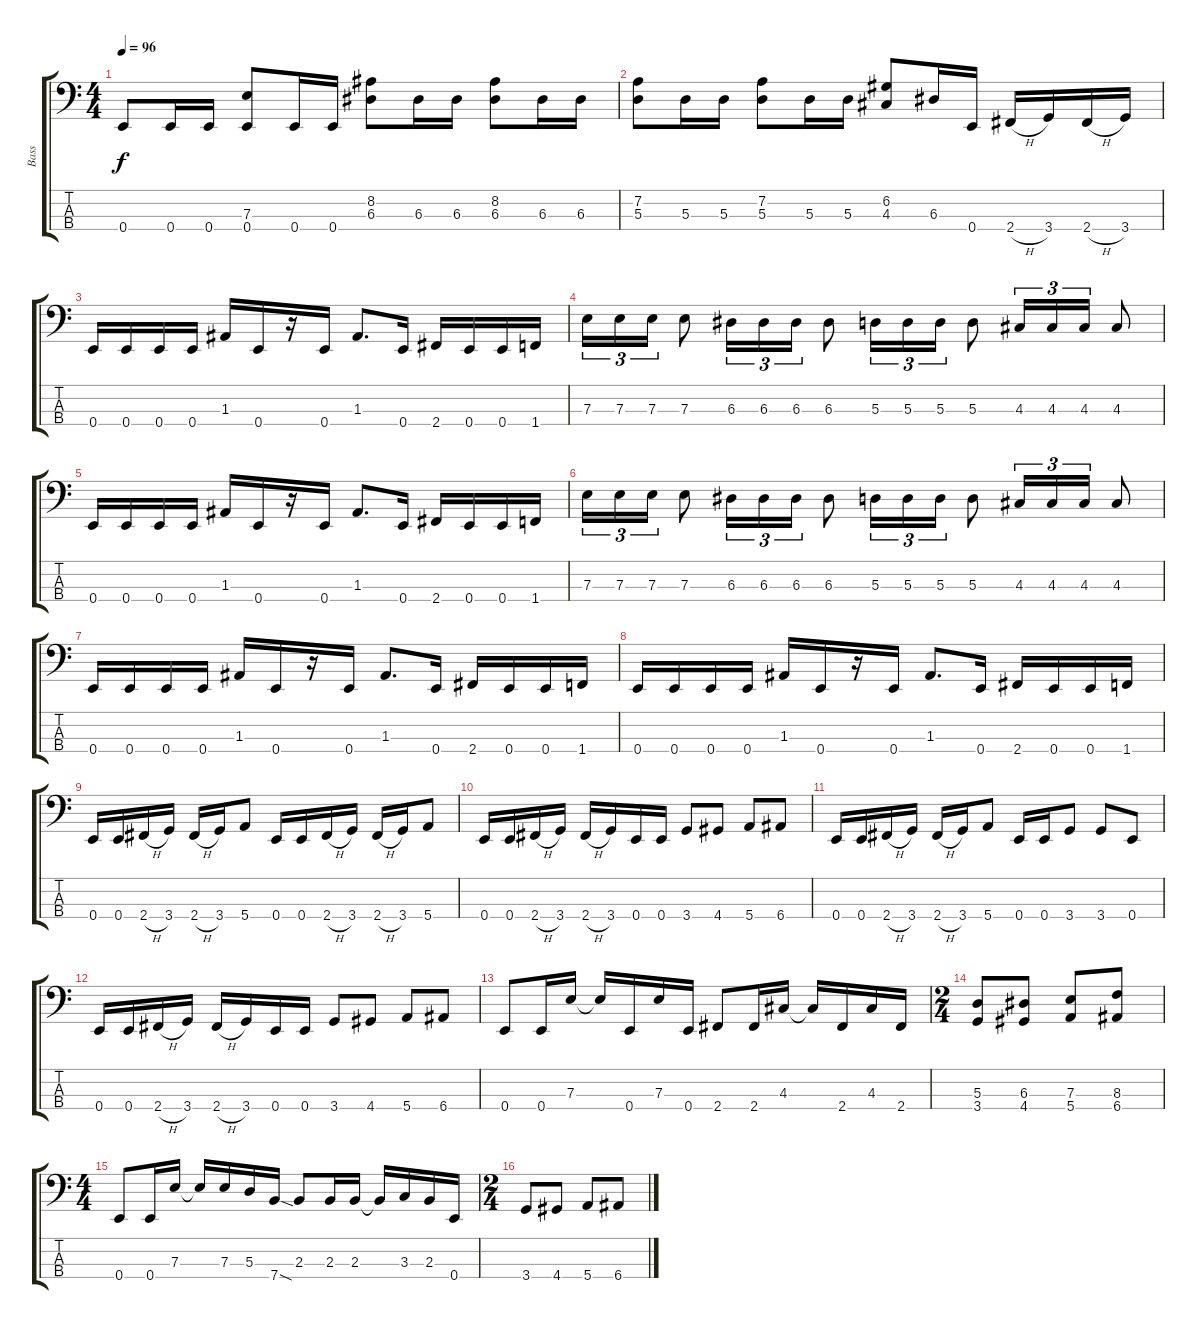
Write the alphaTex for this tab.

\track ("Bass" "Bass") {instrument electricbasspick}
\staff {score tabs}
\tuning (G2 D2 A1 E1) {hide}
\ts (4 4)
\tempo 96
\clef f4
\ks c
0.4.8{dy f} 0.4.16 0.4.16 (7.3 0.4).8 0.4.16 0.4.16 (8.2 6.3).8 6.3.16 6.3.16 (8.2 6.3).8 6.3.16 6.3.16 |
(7.2 5.3).8 5.3.16 5.3.16 (7.2 5.3).8 5.3.16 5.3.16 (6.2 4.3).8 6.3.16 0.4.16 2.4{h}.16 3.4.16 2.4{h}.16 3.4.16 |
0.4.16 0.4.16 0.4.16 0.4.16 1.3.16 0.4.16 r.16 0.4.16 1.3.8{d} 0.4.16 2.4.16 0.4.16 0.4.16 1.4.16 |
7.3.16{tu (3 2)} 7.3.16{tu (3 2)} 7.3.16{tu (3 2)} 7.3.8 6.3.16{tu (3 2)} 6.3.16{tu (3 2)} 6.3.16{tu (3 2)} 6.3.8 5.3.16{tu (3 2)} 5.3.16{tu (3 2)} 5.3.16{tu (3 2)} 5.3.8 4.3.16{tu (3 2)} 4.3.16{tu (3 2)} 4.3.16{tu (3 2)} 4.3.8 |
0.4.16 0.4.16 0.4.16 0.4.16 1.3.16 0.4.16 r.16 0.4.16 1.3.8{d} 0.4.16 2.4.16 0.4.16 0.4.16 1.4.16 |
7.3.16{tu (3 2)} 7.3.16{tu (3 2)} 7.3.16{tu (3 2)} 7.3.8 6.3.16{tu (3 2)} 6.3.16{tu (3 2)} 6.3.16{tu (3 2)} 6.3.8 5.3.16{tu (3 2)} 5.3.16{tu (3 2)} 5.3.16{tu (3 2)} 5.3.8 4.3.16{tu (3 2)} 4.3.16{tu (3 2)} 4.3.16{tu (3 2)} 4.3.8 |
0.4.16 0.4.16 0.4.16 0.4.16 1.3.16 0.4.16 r.16 0.4.16 1.3.8{d} 0.4.16 2.4.16 0.4.16 0.4.16 1.4.16 |
0.4.16 0.4.16 0.4.16 0.4.16 1.3.16 0.4.16 r.16 0.4.16 1.3.8{d} 0.4.16 2.4.16 0.4.16 0.4.16 1.4.16 |
0.4.16 0.4.16 2.4{h}.16 3.4.16 2.4{h}.16 3.4.16 5.4.8 0.4.16 0.4.16 2.4{h}.16 3.4.16 2.4{h}.16 3.4.16 5.4.8 |
0.4.16 0.4.16 2.4{h}.16 3.4.16 2.4{h}.16 3.4.16 0.4.16 0.4.16 3.4.8 4.4.8 5.4.8 6.4.8 |
0.4.16 0.4.16 2.4{h}.16 3.4.16 2.4{h}.16 3.4.16 5.4.8 0.4.16 0.4.16 3.4.8 3.4.8 0.4.8 |
0.4.16 0.4.16 2.4{h}.16 3.4.16 2.4{h}.16 3.4.16 0.4.16 0.4.16 3.4.8 4.4.8 5.4.8 6.4.8 |
0.4.8 0.4.16 7.3.16 7.3{t}.16 0.4.16 7.3.16 0.4.16 2.4.8 2.4.16 4.3.16 4.3{t}.16 2.4.16 4.3.16 2.4.16 |
\ts (2 4)
(5.3 3.4).8 (6.3 4.4).8 (7.3 5.4).8 (8.3 6.4).8 |
\ts (4 4)
0.4.8 0.4.16 7.3.16 7.3{t}.16 7.3.16 5.3.16 7.4{sod}.16 2.3.8 2.3.16 2.3.16 2.3{t}.16 3.3.16 2.3.16 0.4.16 |
\ts (2 4)
3.4.8 4.4.8 5.4.8 6.4.8
